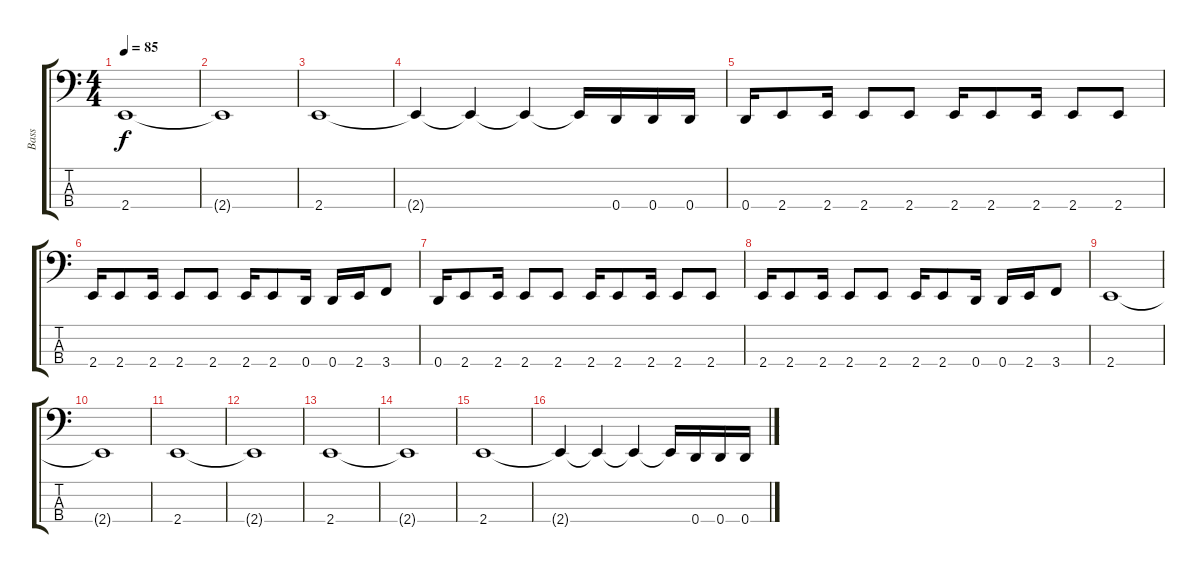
\track ("Bass" "Bass") {instrument electricbassfinger}
\staff {score tabs}
\tuning (G2 D2 A1 D1) {hide}
\ts (4 4)
\tempo 85
\clef f4
\ks c
2.4.1{dy f} |
2.4{t}.1 |
2.4.1 |
2.4{t}.4 2.4{t}.4 2.4{t}.4 2.4{t}.16 0.4.16 0.4.16 0.4.16 |
0.4.16 2.4.8 2.4.16 2.4.8 2.4.8 2.4.16 2.4.8 2.4.16 2.4.8 2.4.8 |
2.4.16 2.4.8 2.4.16 2.4.8 2.4.8 2.4.16 2.4.8 0.4.16 0.4.16 2.4.16 3.4.8 |
0.4.16 2.4.8 2.4.16 2.4.8 2.4.8 2.4.16 2.4.8 2.4.16 2.4.8 2.4.8 |
2.4.16 2.4.8 2.4.16 2.4.8 2.4.8 2.4.16 2.4.8 0.4.16 0.4.16 2.4.16 3.4.8 |
2.4.1 |
2.4{t}.1 |
2.4.1 |
2.4{t}.1 |
2.4.1 |
2.4{t}.1 |
2.4.1 |
2.4{t}.4 2.4{t}.4 2.4{t}.4 2.4{t}.16 0.4.16 0.4.16 0.4.16
